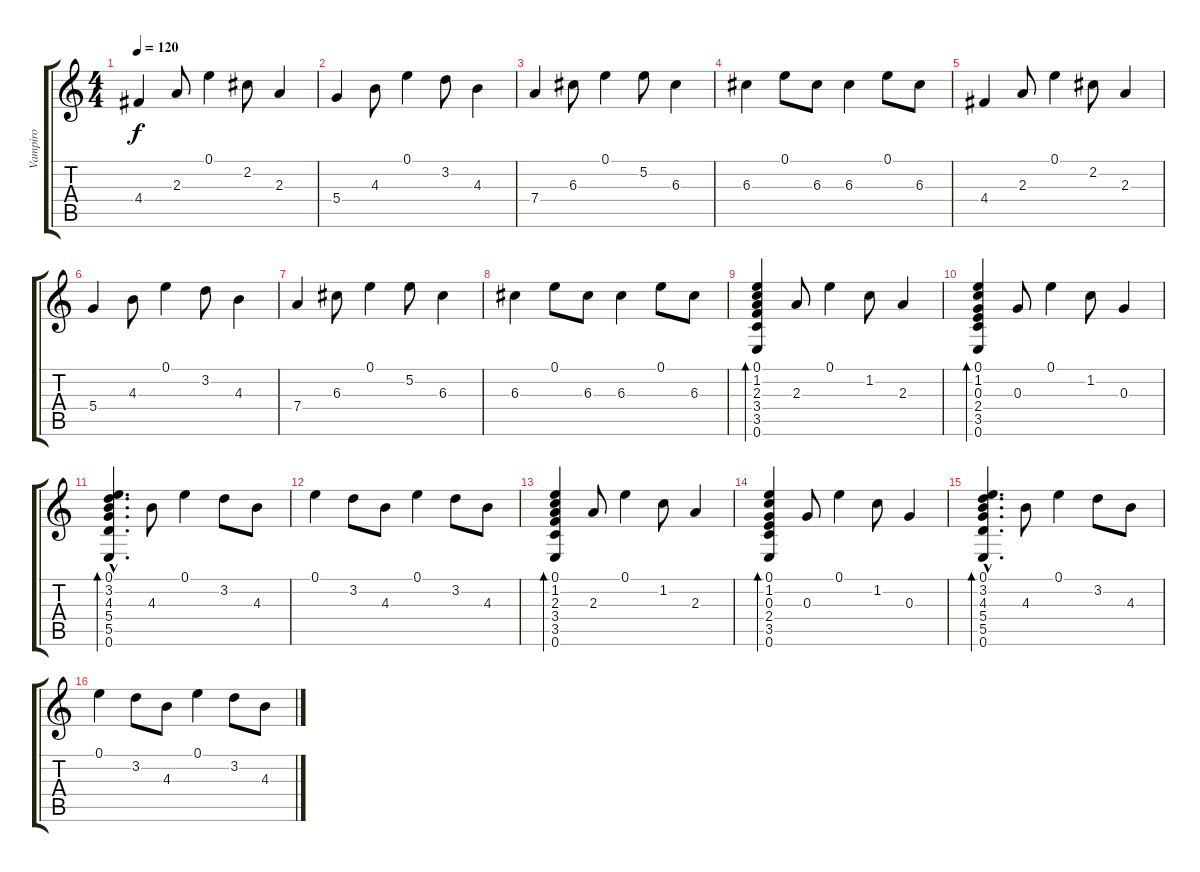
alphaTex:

\track ("Vampiro" "Vampiro") {instrument acousticguitarsteel}
\staff {score tabs}
\tuning (E4 B3 G3 D3 A2 E2) {hide}
\ts (4 4)
\tempo 120
\clef g2
\ks c
4.4.4{dy f} 2.3.8 0.1.4 2.2.8 2.3.4 |
5.4.4 4.3.8 0.1.4 3.2.8 4.3.4 |
7.4.4 6.3.8 0.1.4 5.2.8 6.3.4 |
6.3.4 0.1.8 6.3.8 6.3.4 0.1.8 6.3.8 |
4.4.4 2.3.8 0.1.4 2.2.8 2.3.4 |
5.4.4 4.3.8 0.1.4 3.2.8 4.3.4 |
7.4.4 6.3.8 0.1.4 5.2.8 6.3.4 |
6.3.4 0.1.8 6.3.8 6.3.4 0.1.8 6.3.8 |
(0.1 1.2 2.3 3.4 3.5 0.6).4{bd 240} 2.3.8 0.1.4 1.2.8 2.3.4 |
(0.1 1.2 0.3 2.4 3.5 0.6).4{bd 240} 0.3.8 0.1.4 1.2.8 0.3.4 |
(0.1{hac} 3.2{hac} 4.3{hac} 5.4{hac} 5.5{hac} 0.6{hac}).4{d bd 240} 4.3.8 0.1.4 3.2.8 4.3.8 |
0.1.4 3.2.8 4.3.8 0.1.4 3.2.8 4.3.8 |
(0.1 1.2 2.3 3.4 3.5 0.6).4{bd 240} 2.3.8 0.1.4 1.2.8 2.3.4 |
(0.1 1.2 0.3 2.4 3.5 0.6).4{bd 240} 0.3.8 0.1.4 1.2.8 0.3.4 |
(0.1{hac} 3.2{hac} 4.3{hac} 5.4{hac} 5.5{hac} 0.6{hac}).4{d bd 240} 4.3.8 0.1.4 3.2.8 4.3.8 |
0.1.4 3.2.8 4.3.8 0.1.4 3.2.8 4.3.8
